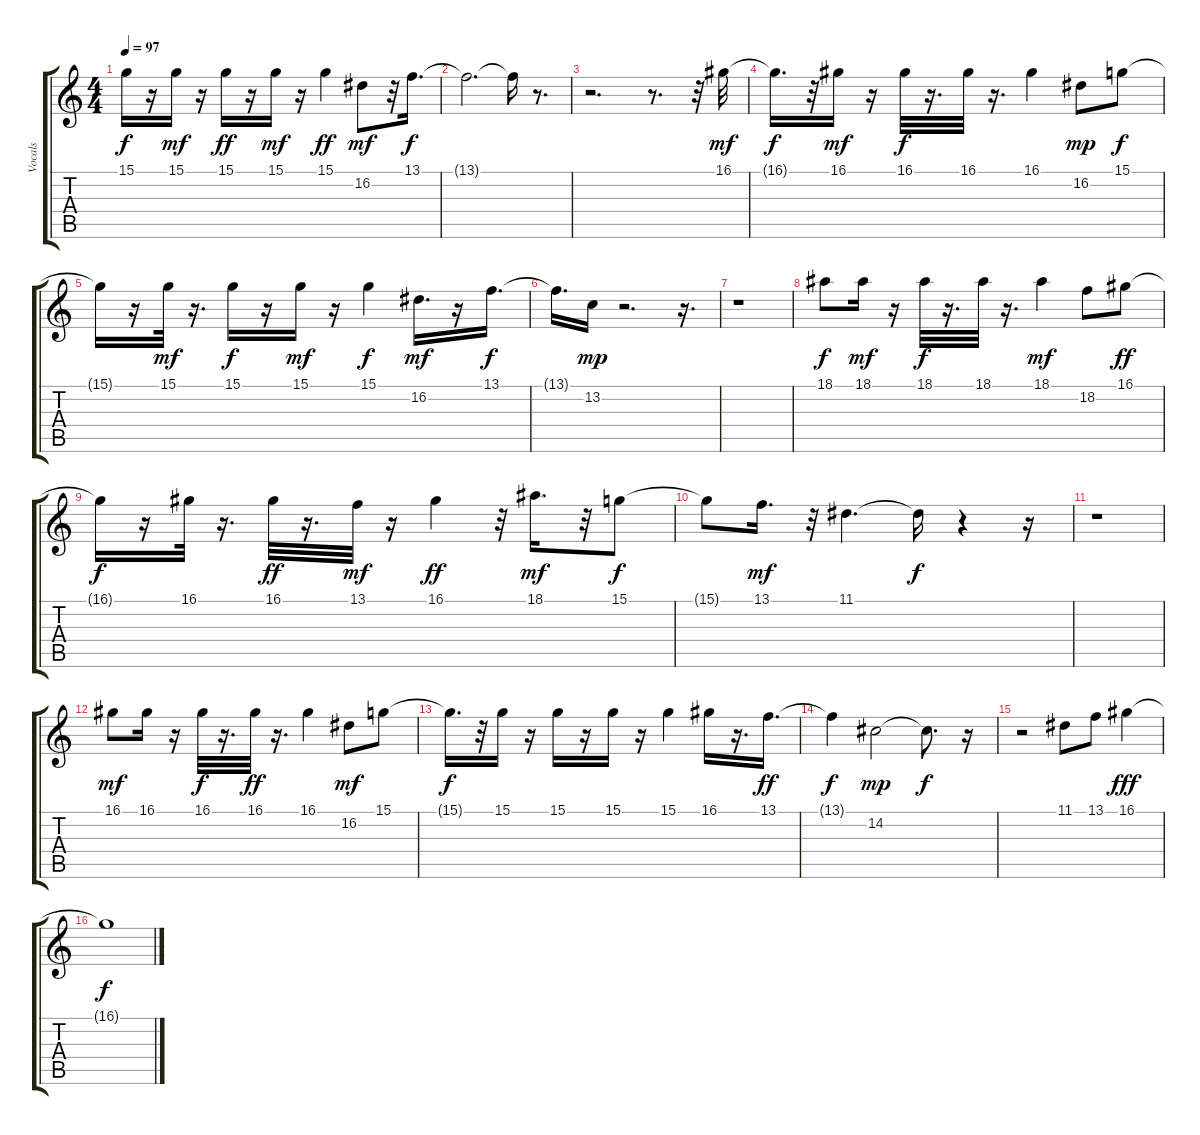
\track ("Vocals" "Vocals") {instrument whistle}
\staff {score tabs}
\tuning (E4 B3 G3 D3 A2 E2) {hide}
\ts (4 4)
\tempo 97
\clef g2
\ks c
15.1{t}.16{dy f} r.16 15.1.16{dy mf} r.16 15.1.16{dy ff} r.16 15.1.16{dy mf} r.16 15.1.4{dy ff} 16.2.8{dy mf} r.32 13.1.16{d dy f} |
13.1{t}.2{d} 13.1{t}.16 r.8{d} |
r.2{d} r.8{d} r.32 16.1.32{dy mf} |
16.1{t}.16{d dy f} r.32 16.1.16{dy mf} r.16 16.1.32{dy f} r.16{d} 16.1.32 r.16{d} 16.1.4 16.2.8{dy mp} 15.1.8{dy f} |
15.1{t}.16 r.16 15.1.32{dy mf} r.16{d} 15.1.16{dy f} r.16 15.1.16{dy mf} r.16 15.1.4{dy f} 16.2.16{d dy mf} r.16 13.1.16{d dy f} |
13.1{t}.16{d} 13.2.16{dy mp} r.2{d} r.16{d} |
r.1 |
18.1.8{dy f} 18.1.16{dy mf} r.16 18.1.32{dy f} r.16{d} 18.1.32 r.16{d} 18.1.4{dy mf} 18.2.8 16.1.8{dy ff} |
16.1{t}.16{dy f} r.16 16.1.32 r.16{d} 16.1.32{dy ff} r.16{d} 13.1.32{dy mf} r.16 16.1.4{dy ff} r.32 18.1.16{d dy mf} r.32 15.1.8{dy f} |
15.1{t}.8 13.1.16{d dy mf} r.32 11.1.4{d} 11.1{t}.16{dy f} r.4 r.16 |
r.1 |
16.1.8{dy mf} 16.1.16 r.16 16.1.32{dy f} r.16{d} 16.1.32{dy ff} r.16{d} 16.1.4 16.2.8{dy mf} 15.1.8 |
15.1{t}.16{d dy f} r.32 15.1.16 r.16 15.1.16 r.16 15.1.16 r.16 15.1.4 16.1.16 r.16{d} 13.1.16{d dy ff} |
13.1{t}.4{dy f} 14.2.2{dy mp} 14.2{t}.8{d dy f} r.16 |
r.2 11.1.8 13.1.8 16.1.4{dy fff} |
16.1{t}.1{dy f}
